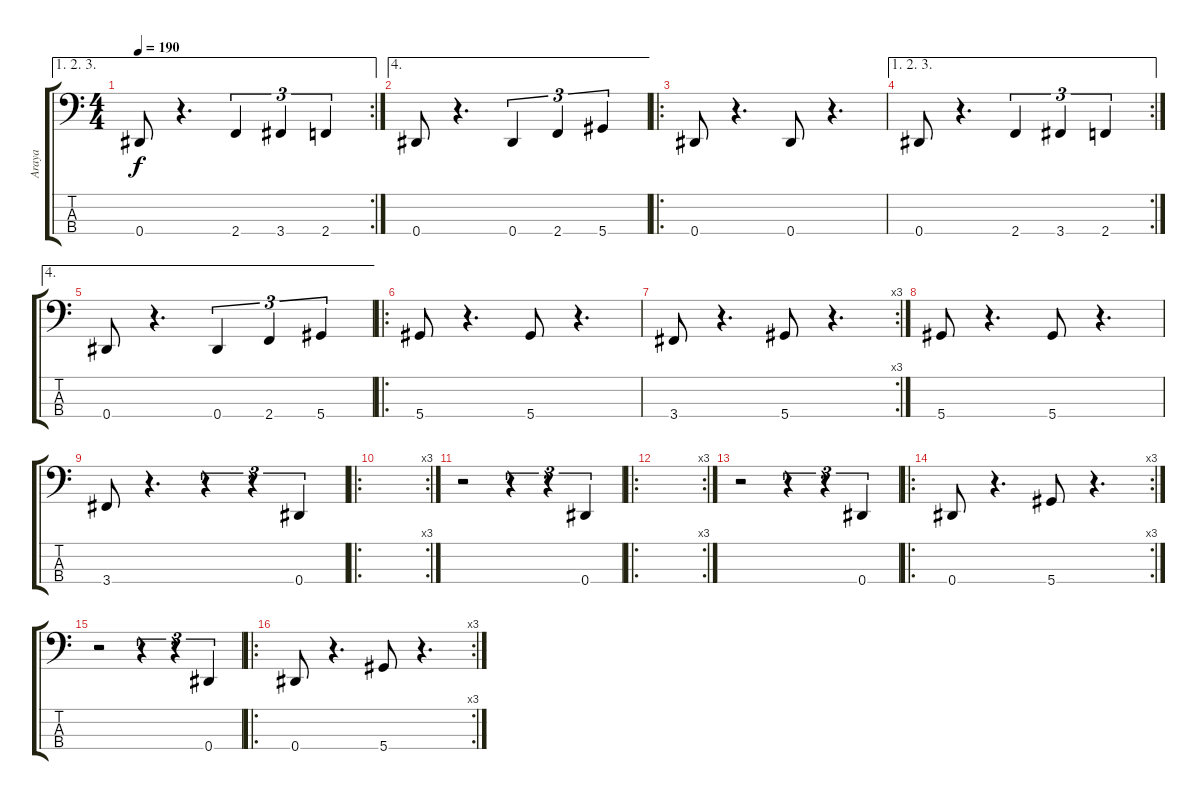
\track ("Araya" "Araya") {instrument electricbasspick}
\staff {score tabs}
\tuning (Gb2 Db2 Ab1 Eb1) {hide}
\ae (1 2 3)
\rc 2
\ts (4 4)
\tempo 190
\clef f4
\ks c
0.4.8{dy f} r.4{d} 2.4.4{tu (3 2)} 3.4.4{tu (3 2)} 2.4.4{tu (3 2)} |
\ae 4
0.4.8 r.4{d} 0.4.4{tu (3 2)} 2.4.4{tu (3 2)} 5.4.4{tu (3 2)} |
\ro
0.4.8 r.4{d} 0.4.8 r.4{d} |
\ae (1 2 3)
\rc 2
0.4.8 r.4{d} 2.4.4{tu (3 2)} 3.4.4{tu (3 2)} 2.4.4{tu (3 2)} |
\ae 4
0.4.8 r.4{d} 0.4.4{tu (3 2)} 2.4.4{tu (3 2)} 5.4.4{tu (3 2)} |
\ro
5.4.8 r.4{d} 5.4.8 r.4{d} |
\rc 3
3.4.8 r.4{d} 5.4.8 r.4{d} |
5.4.8 r.4{d} 5.4.8 r.4{d} |
3.4.8 r.4{d} r.4{tu (3 2)} r.4{tu (3 2)} 0.4.4{tu (3 2)} |
\ro
\rc 3
|
r.2 r.4{tu (3 2)} r.4{tu (3 2)} 0.4.4{tu (3 2)} |
\ro
\rc 3
|
r.2 r.4{tu (3 2)} r.4{tu (3 2)} 0.4.4{tu (3 2)} |
\ro
\rc 3
0.4.8 r.4{d} 5.4.8 r.4{d} |
r.2 r.4{tu (3 2)} r.4{tu (3 2)} 0.4.4{tu (3 2)} |
\ro
\rc 3
0.4.8 r.4{d} 5.4.8 r.4{d}
